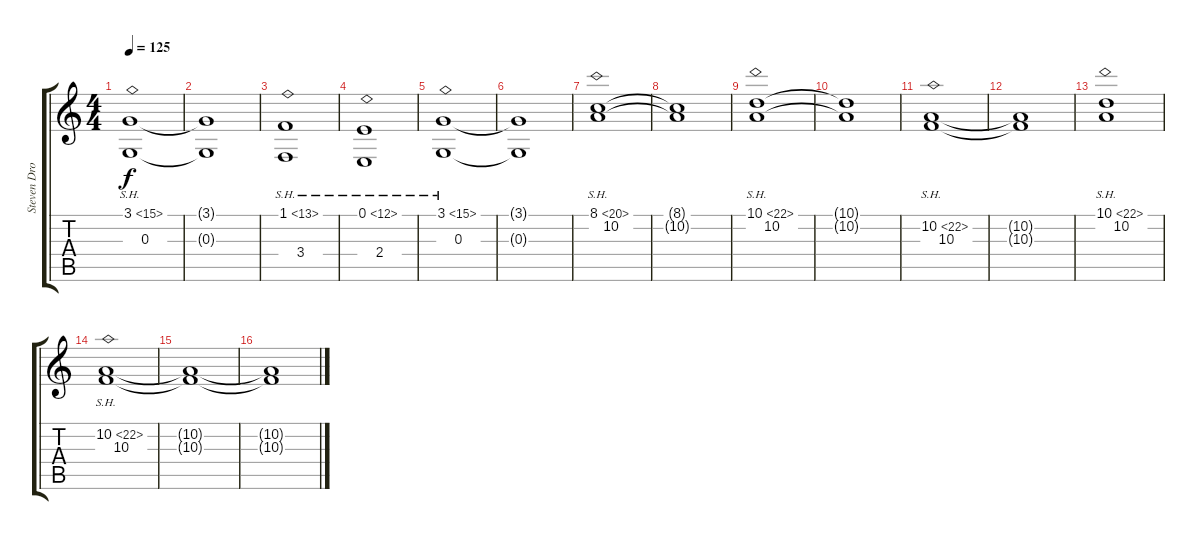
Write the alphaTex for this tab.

\track ("Steven Drozd (Strings)" "Steven Dro") {instrument stringensemble1}
\staff {score tabs}
\tuning (E4 B3 G3 D3 A2 E2) {hide}
\ts (4 4)
\tempo 125
\clef g2
\ks c
(3.1{sh 12} 0.3).1{dy f} |
(3.1{t} 0.3{t}).1 |
(1.1{sh 12} 3.4).1 |
(0.1{sh 12} 2.4).1 |
(3.1{sh 12} 0.3).1 |
(3.1{t} 0.3{t}).1 |
(8.1{sh 12} 10.2).1 |
(8.1{t} 10.2{t}).1 |
(10.1{sh 12} 10.2).1 |
(10.1{t} 10.2{t}).1 |
(10.2{sh 12} 10.3).1 |
(10.2{t} 10.3{t}).1 |
(10.1{sh 12} 10.2).1 |
(10.2{sh 12} 10.3).1 |
(10.2{t} 10.3{t}).1 |
(10.2{t} 10.3{t}).1
